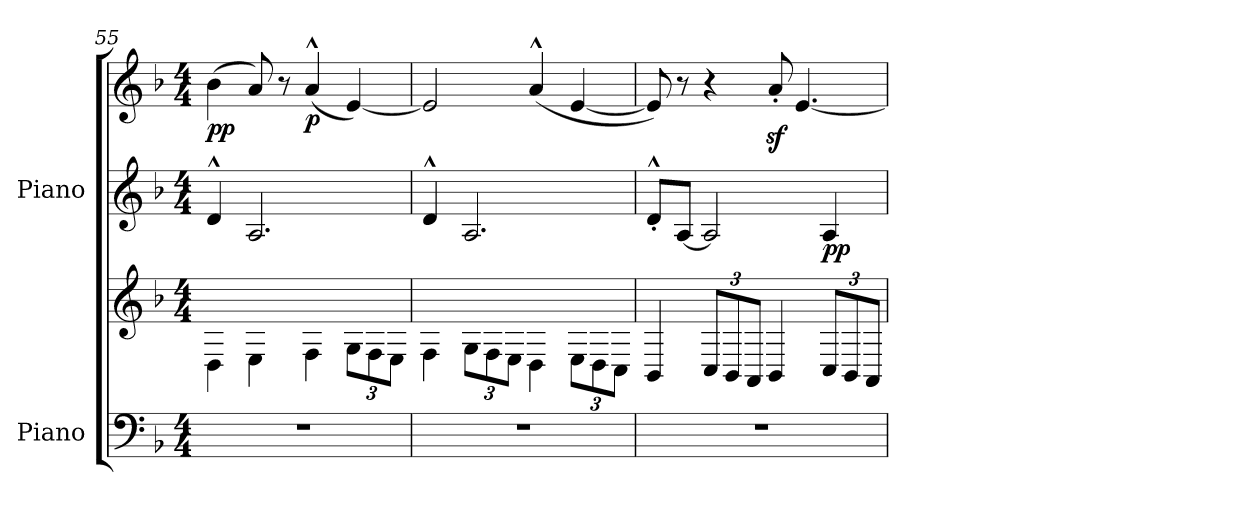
**kern	**kern	**kern	**kern	**dynam
*part2	*part2	*part1	*part1	*part1
*staff4	*staff3	*staff2	*staff1	*staff1/2
*I"Piano	*	*I"Piano	*	*
*I'Pno.	*	*I'Pno.	*	*
*clefF4	*clefG2	*clefG2	*clefG2	*
*k[b-]	*k[b-]	*k[b-]	*k[b-]	*
*M4/4	*M4/4	*M4/4	*M4/4	*
=55	=55	=55	=55	=55
!	!	!	!	!LO:DY:b
1r	4D\	4d^^/	(>4b-\	pp
.	4E\	2.A/	8a/)	.
.	.	.	8r	.
!	!	!	!	!LO:DY:b
.	4F\	.	(<4a^^/	p
*	*Xbrackettup	*	*	*
.	12G\L	.	[4e/)	.
.	12F\	.	.	.
.	12E\J	.	.	.
!!LO:LB:g=z
=56	=56	=56	=56	=56
1r	4F\	4d^^/	2e/]	.
.	12G\L	2.A/	.	.
.	12F\	.	.	.
.	12E\J	.	.	.
.	4D\	.	(<4a^^/	.
.	12E\L	.	[4e/	.
.	12D\	.	.	.
.	12C\J	.	.	.
=57	=57	=57	=57	=57
1r	4BB-/	8d'^^/L	8e/])	.
.	.	[8A/J	8r	.
.	12C/L	2A/]	4r	.
.	12BB-/	.	.	.
.	12AA/J	.	.	.
.	4BB-/	.	8az<'/	.
.	.	.	[4.e/	.
!	!	!	!	!LO:DY:b=2
.	12C/L	4A/	.	pp
.	12BB-/	.	.	.
.	12AA/J	.	.	.
=	=	=	=	=
*-	*-	*-	*-	*-
